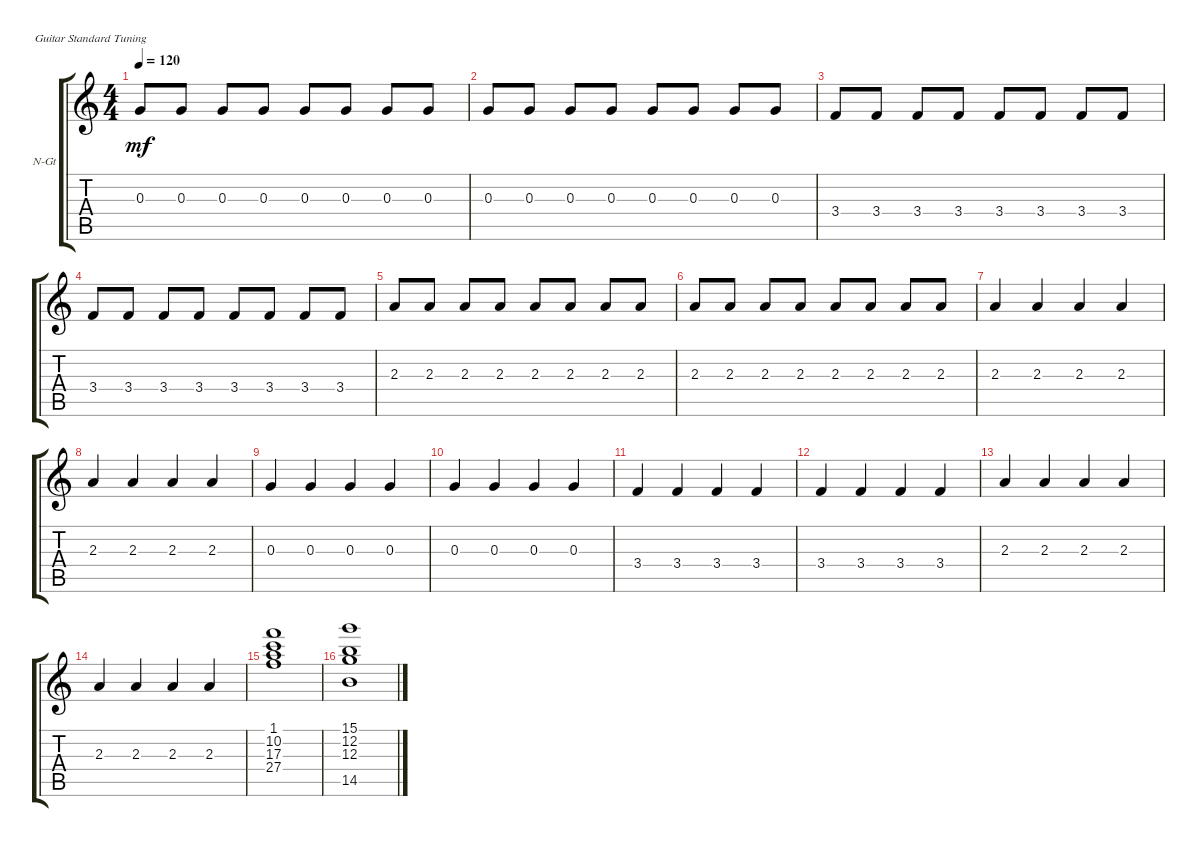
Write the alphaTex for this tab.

\defaultSystemsLayout 4
\bracketExtendMode groupsimilarinstruments
\firstSystemTrackNameOrientation horizontal
\otherSystemsTrackNameOrientation horizontal
\track ("Guitar 2 ( may be Piano )" "N-Gt") {instrument acousticgrandpiano}
\staff {score tabs}
\tuning (E4 B3 G3 D3 A2 E2)
\displaytranspose 12
\ts (4 4)
\tempo 120
\clef g2
\scale
0.333333
\ks c
0.3.8{dy mf} 0.3.8 0.3.8 0.3.8 0.3.8 0.3.8 0.3.8 0.3.8 |
\scale
0.333333 0.3.8 0.3.8 0.3.8 0.3.8 0.3.8 0.3.8 0.3.8 0.3.8 |
\scale
0.333333 3.4.8 3.4.8 3.4.8 3.4.8 3.4.8 3.4.8 3.4.8 3.4.8 |
\scale
0.333333 3.4.8 3.4.8 3.4.8 3.4.8 3.4.8 3.4.8 3.4.8 3.4.8 |
\scale
0.333333 2.3.8 2.3.8 2.3.8 2.3.8 2.3.8 2.3.8 2.3.8 2.3.8 |
\scale
0.333333 2.3.8 2.3.8 2.3.8 2.3.8 2.3.8 2.3.8 2.3.8 2.3.8 |
\scale
0.333333 2.3.4 2.3.4 2.3.4 2.3.4 |
\scale
0.333333 2.3.4 2.3.4 2.3.4 2.3.4 |
\scale
0.333333 0.3.4 0.3.4 0.3.4 0.3.4 |
\scale
0.333333 0.3.4 0.3.4 0.3.4 0.3.4 |
\scale
0.333333 3.4.4 3.4.4 3.4.4 3.4.4 |
\scale
0.333333 3.4.4 3.4.4 3.4.4 3.4.4 |
\scale
0.333333 2.3.4 2.3.4 2.3.4 2.3.4 |
\scale
0.333333 2.3.4 2.3.4 2.3.4 2.3.4 |
\scale
0.333333 (1.1 10.2 17.3 27.4).1 |
\scale
0.333333 (15.1 12.2 12.3 14.5).1
